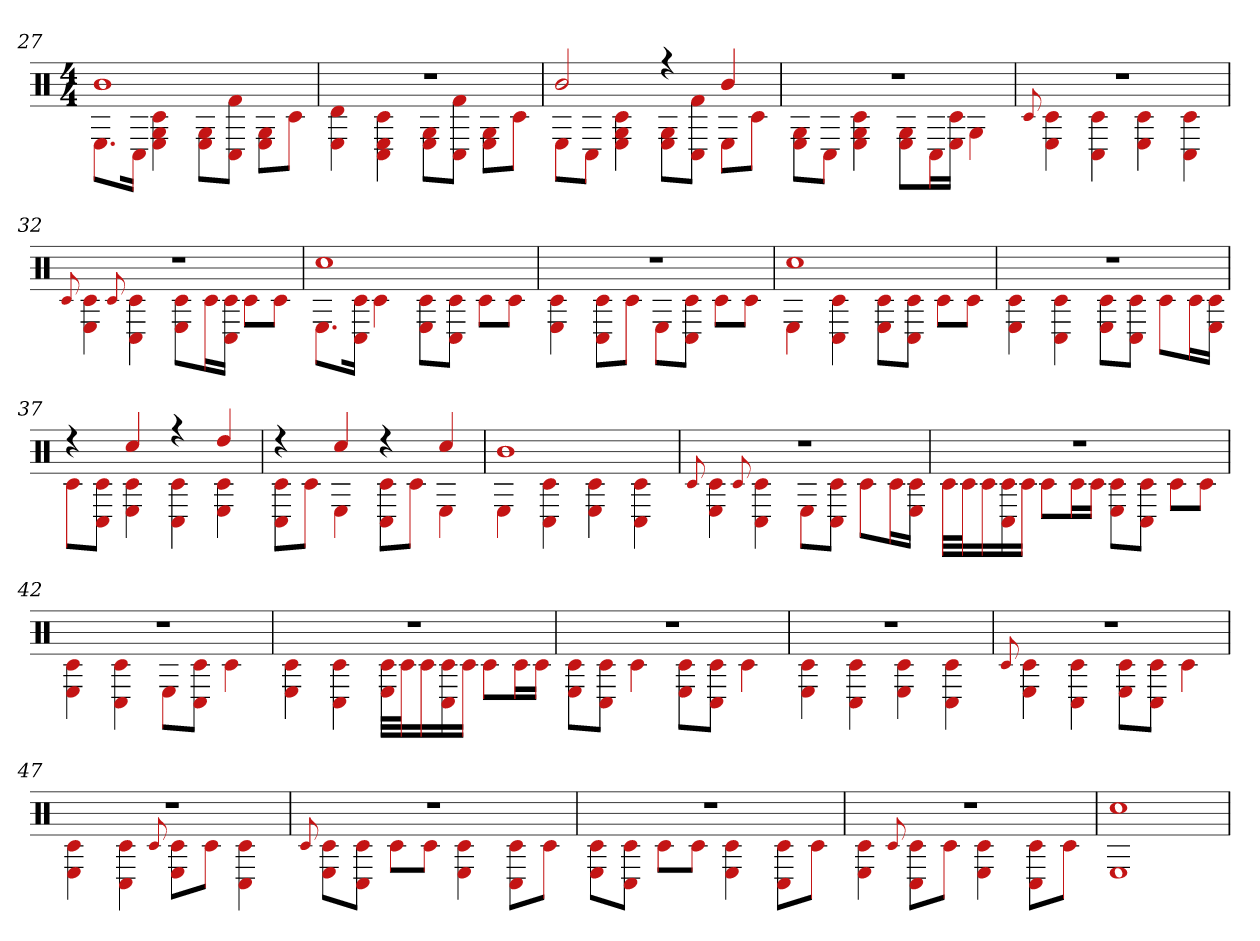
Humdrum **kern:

**kern
*part1
*staff1
*clefX
*k[]
*M4/4
=27
*^
1b	8.EL
.	16C#Jk
.	4E 4c# 4G
.	8G 8EL
.	8f# 8C#J
.	8E 8GL
.	8c#J
=28	=28
1r	4E 4d
.	4C# 4E 4c#
.	8E 8GL
.	8f# 8C#J
.	8E 8GL
.	8c#J
=29	=29
2b	8EL
.	8C#J
.	4E 4c# 4G
4r	8E 8GL
.	8C# 8f#J
4b	8EL
.	8c#J
=30	=30
1r	8E 8GL
.	8C#J
.	4E 4c# 4G
.	8E 8GL
.	16C#L
.	16c# 16EJJ
.	4G
=31	=31
.	8qqc#
1r	4E 4c#
.	4C# 4c#
.	4c# 4E
.	4C# 4c#
=32	=32
.	8qqc#
1r	4E 4c#
.	8qqc#
.	4C# 4c#
.	8E 8c#L
.	16c#L
.	16C# 16c#JJ
.	8c#L
.	8c#J
=33	=33
1cc#	8.EL
.	16C# 16c#Jk
.	4c#
.	8E 8c#L
.	8c# 8C#J
.	8c#L
.	8c#J
=34	=34
1r	4E 4c#
.	8C# 8c#L
.	8c#J
.	8EL
.	8c# 8C#J
.	8c#L
.	8c#J
=35	=35
1cc#	4E
.	4C# 4c#
.	8E 8c#L
.	8C# 8c#J
.	8c#L
.	8c#J
=36	=36
1r	4E 4c#
.	4C# 4c#
.	8E 8c#L
.	8c# 8C#J
.	8c#L
.	16c#L
.	16E 16c#JJ
=37	=37
4r	8c#L
.	8C# 8c#J
4cc#	4c# 4E
4r	4C# 4c#
4dd	4c# 4E
=38	=38
4r	8C# 8c#L
.	8c#J
4cc#	4E
4r	8C# 8c#L
.	8c#J
4cc#	4E
=39	=39
1b	4E
.	4C# 4c#
.	4E 4c#
.	4C# 4c#
=40	=40
.	8qqc#
1r	4E 4c#
.	8qqc#
.	4C# 4c#
.	8EL
.	8c# 8C#J
.	8c#L
.	16c#L
.	16c# 16EJJ
=41	=41
1r	32c#LLL
.	32c#J
.	16c#
.	16C# 16c#
.	16c#JJ
.	8c#L
.	16c#L
.	16c#JJ
.	8E 8c#L
.	8c# 8C#J
.	8c#L
.	8c#J
=42	=42
1r	4E 4c#
.	4C# 4c#
.	8EL
.	8c# 8C#J
.	4c#
=43	=43
1r	4c# 4E
.	4C# 4c#
.	32E 32c#LLL
.	32c#J
.	16c#
.	16c# 16C#
.	16c#JJ
.	8c#L
.	16c#L
.	16c#JJ
=44	=44
1r	8E 8c#L
.	8c# 8C#J
.	4c#
.	8E 8c#L
.	8C# 8c#J
.	4c#
=45	=45
1r	4E 4c#
.	4C# 4c#
.	4c# 4E
.	4C# 4c#
=46	=46
.	8qqc#
1r	4c# 4E
.	4C# 4c#
.	8E 8c#L
.	8C# 8c#J
.	4c#
=47	=47
1r	4E 4c#
.	4C# 4c#
.	8qqc#
.	8c# 8EL
.	8c#J
.	4C# 4c#
=48	=48
.	8qqc#
1r	8c# 8EL
.	8C# 8c#J
.	8c#L
.	8c#J
.	4E 4c#
.	8C# 8c#L
.	8c#J
=49	=49
1r	8E 8c#L
.	8C# 8c#J
.	8c#L
.	8c#J
.	4E 4c#
.	8C# 8c#L
.	8c#J
=50	=50
1r	4E 4c#
.	8qqc#
.	8C# 8c#L
.	8c#J
.	4c# 4E
.	8C# 8c#L
.	8c#J
=51	=51
1cc#	1E
*v	*v
=
*-
